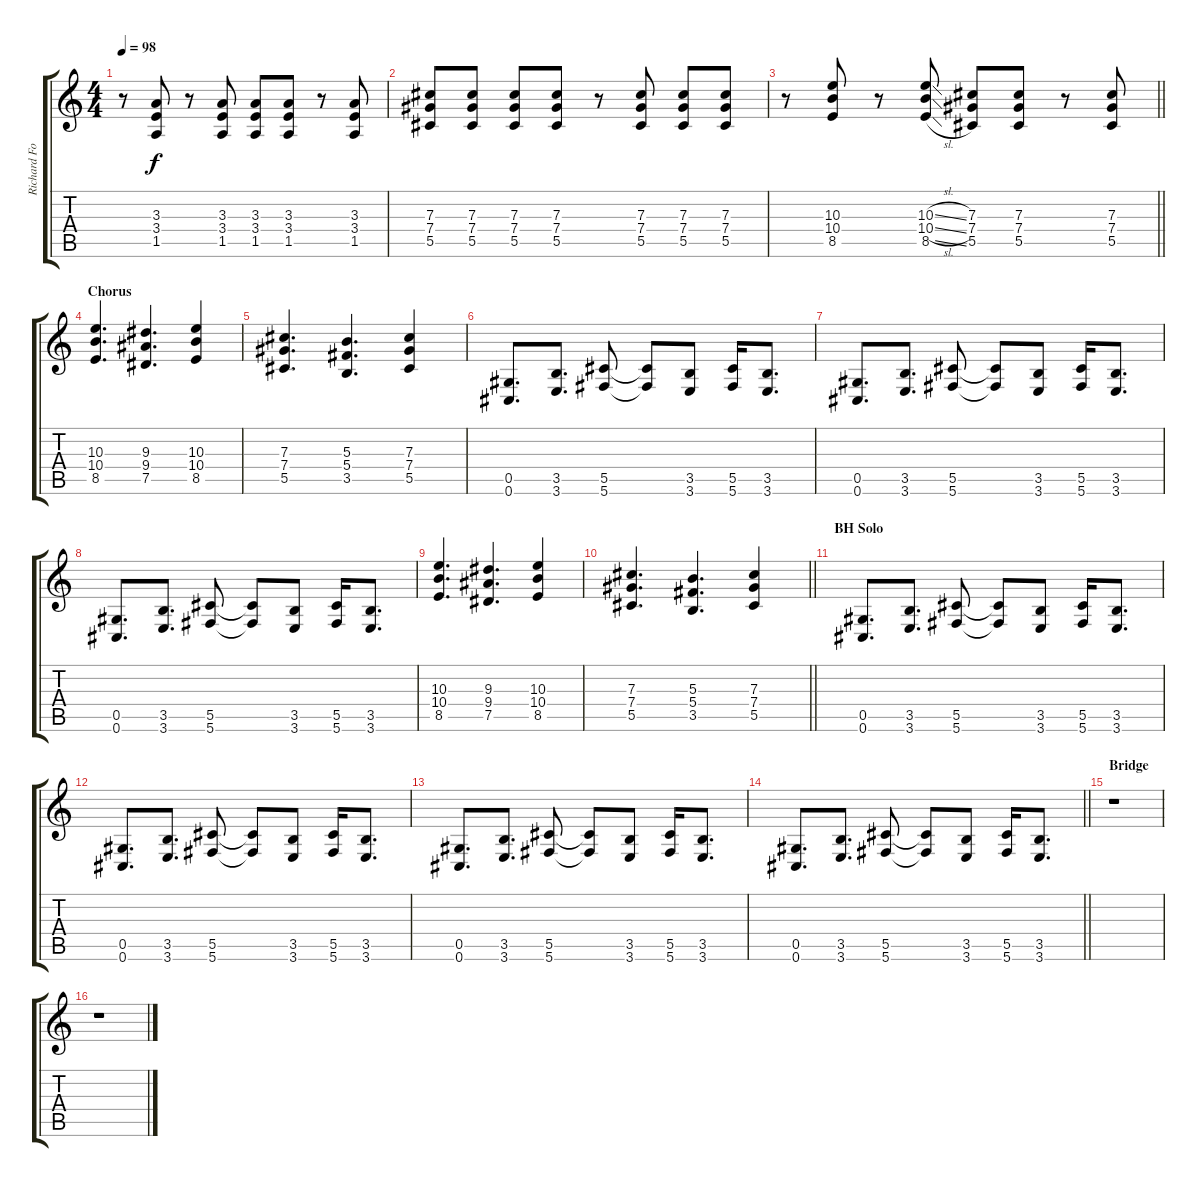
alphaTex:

\track ("Richard Fortus" "Richard Fo") {instrument distortionguitar}
\staff {score tabs}
\tuning (Eb4 Bb3 Gb3 Db3 Ab2 Db2) {hide}
\ts (4 4)
\tempo 98
\clef g2
\ks c
r.8{dy f} (3.3 3.4 1.5).8 r.8 (3.3 3.4 1.5).8 (3.3 3.4 1.5).8 (3.3 3.4 1.5).8 r.8 (3.3 3.4 1.5).8 |
(7.3 7.4 5.5).8 (7.3 7.4 5.5).8 (7.3 7.4 5.5).8 (7.3 7.4 5.5).8 r.8 (7.3 7.4 5.5).8 (7.3 7.4 5.5).8 (7.3 7.4 5.5).8 |
\barLineRight lightlight
r.8 (10.3 10.4 8.5).8 r.8 (10.3{sl} 10.4{sl} 8.5{sl}).8 (7.3 7.4 5.5).8 (7.3 7.4 5.5).8 r.8 (7.3 7.4 5.5).8 |
\section ("" "Chorus")
(10.3 10.4 8.5).4{d} (9.3 9.4 7.5).4{d} (10.3 10.4 8.5).4 |
(7.3 7.4 5.5).4{d} (5.3 5.4 3.5).4{d} (7.3 7.4 5.5).4 |
(0.5 0.6).8{d} (3.5 3.6).8{d} (5.5 5.6).8 (5.5{t} 5.6{t}).8 (3.5 3.6).8 (5.5 5.6).16 (3.5 3.6).8{d} |
(0.5 0.6).8{d} (3.5 3.6).8{d} (5.5 5.6).8 (5.5{t} 5.6{t}).8 (3.5 3.6).8 (5.5 5.6).16 (3.5 3.6).8{d} |
(0.5 0.6).8{d} (3.5 3.6).8{d} (5.5 5.6).8 (5.5{t} 5.6{t}).8 (3.5 3.6).8 (5.5 5.6).16 (3.5 3.6).8{d} |
(10.3 10.4 8.5).4{d} (9.3 9.4 7.5).4{d} (10.3 10.4 8.5).4 |
\barLineRight lightlight
(7.3 7.4 5.5).4{d} (5.3 5.4 3.5).4{d} (7.3 7.4 5.5).4 |
\section ("" "BH Solo")
(0.5 0.6).8{d} (3.5 3.6).8{d} (5.5 5.6).8 (5.5{t} 5.6{t}).8 (3.5 3.6).8 (5.5 5.6).16 (3.5 3.6).8{d} |
(0.5 0.6).8{d} (3.5 3.6).8{d} (5.5 5.6).8 (5.5{t} 5.6{t}).8 (3.5 3.6).8 (5.5 5.6).16 (3.5 3.6).8{d} |
(0.5 0.6).8{d} (3.5 3.6).8{d} (5.5 5.6).8 (5.5{t} 5.6{t}).8 (3.5 3.6).8 (5.5 5.6).16 (3.5 3.6).8{d} |
\barLineRight lightlight
(0.5 0.6).8{d} (3.5 3.6).8{d} (5.5 5.6).8 (5.5{t} 5.6{t}).8 (3.5 3.6).8 (5.5 5.6).16 (3.5 3.6).8{d} |
\section ("" "Bridge")
r.1 |
r.1
